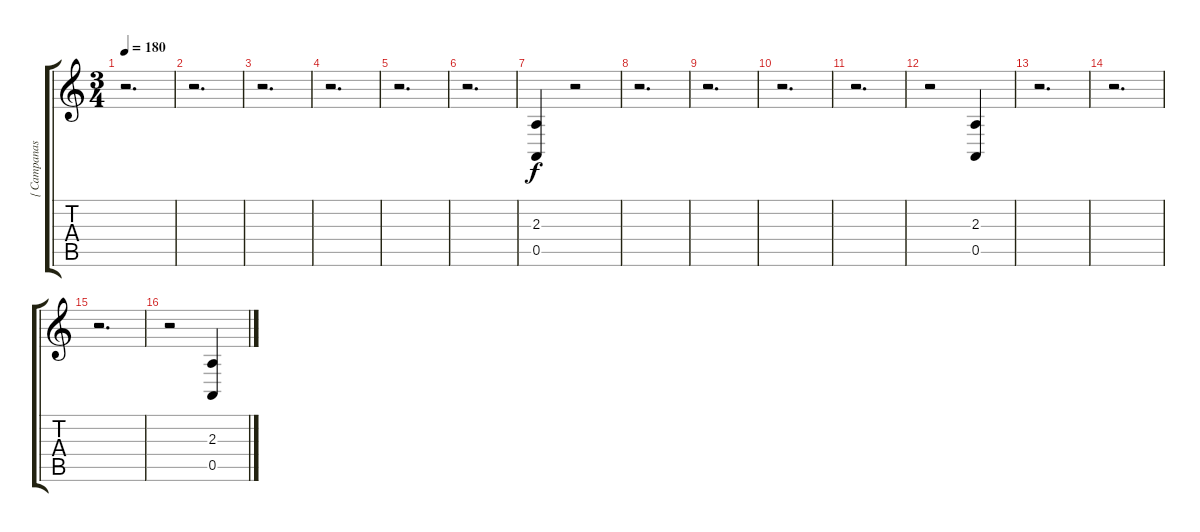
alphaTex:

\track ("{ Campanas }" "{ Campanas") {instrument tubularbells}
\staff {score tabs}
\tuning (E4 B3 G3 D3 A2 E2) {hide}
\ts (3 4)
\tempo 180
\clef g2
\ks c
r.2{d dy f} |
r.2{d} |
r.2{d} |
r.2{d} |
r.2{d} |
r.2{d} |
(2.3 0.5).4 r.2 |
r.2{d} |
r.2{d} |
r.2{d} |
r.2{d} |
r.2 (2.3 0.5).4 |
r.2{d} |
r.2{d} |
r.2{d} |
r.2 (2.3 0.5).4
